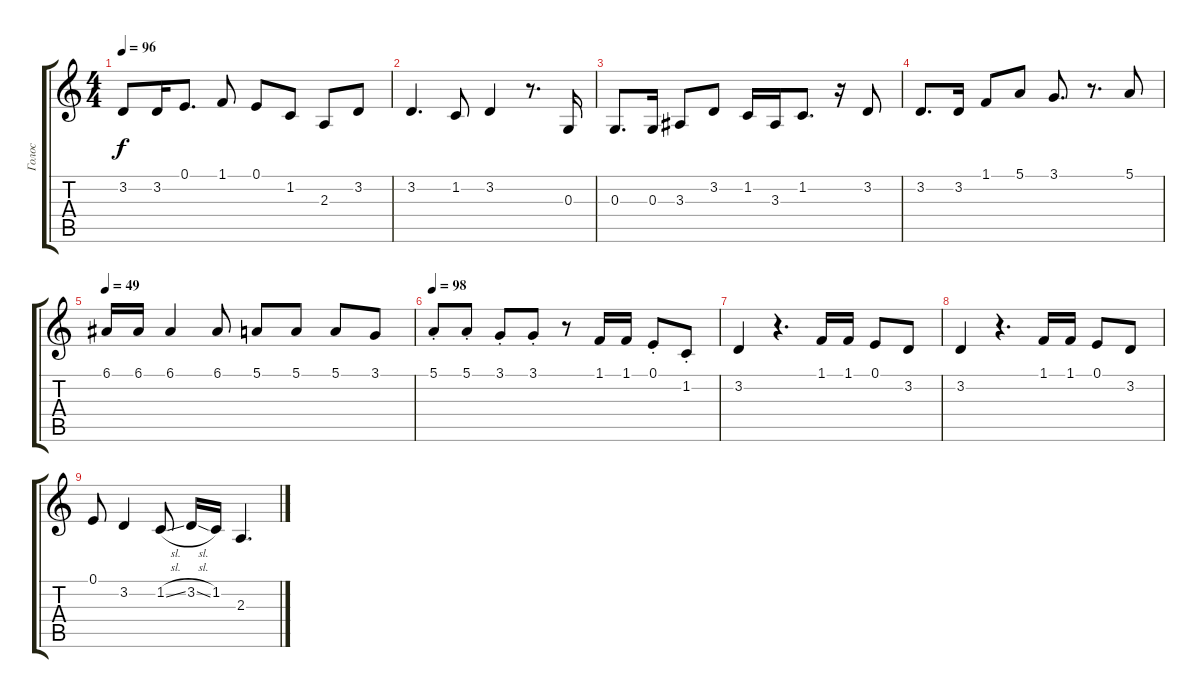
\track ("Голос" "Голос") {instrument frenchhorn}
\staff {score tabs}
\tuning (E4 B3 G3 D3 A2 E2) {hide}
\ts (4 4)
\tempo 96
\clef g2
\ks c
3.2.8{dy f} 3.2.16 0.1.8{d} 1.1.8 0.1.8 1.2.8 2.3.8 3.2.8 |
3.2.4{d} 1.2.8 3.2.4 r.8{d} 0.3.16 |
0.3.8{d} 0.3.16 3.3.8 3.2.8 1.2.16 3.3.16 1.2.8{d} r.16 3.2.8 |
3.2.8{d} 3.2.16 1.1.8 5.1.8 3.1.8{d} r.8{d} 5.1.8 |
\tempo 49
6.1.16 6.1.16 6.1.4 6.1.8 5.1.8 5.1.8 5.1.8 3.1.8 |
\tempo 98
5.1{st}.8 5.1{st}.8 3.1{st}.8 3.1{st}.8 r.8 1.1.16 1.1.16 0.1{st}.8 1.2{st}.8 |
3.2.4 r.4{d} 1.1.16 1.1.16 0.1.8 3.2.8 |
3.2.4 r.4{d} 1.1.16 1.1.16 0.1.8 3.2.8 |
0.1.8 3.2.4 1.2{sl}.8 3.2{sl}.16 1.2.16 2.3.4{d}
